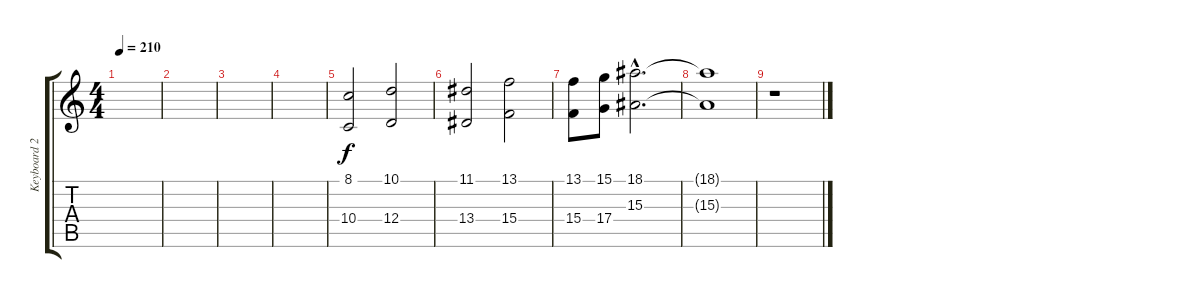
\track ("Keyboard 2" "Keyboard 2") {instrument stringensemble1}
\staff {score tabs}
\tuning (E4 B3 G3 D3 A2 E2) {hide}
\ts (4 4)
\tempo 210
\clef g2
\ks c
|
|
|
|
(8.1 10.4).2 (10.1 12.4).2 |
(11.1 13.4).2 (13.1 15.4).2 |
(13.1 15.4).8 (15.1 17.4).8 (18.1{hac} 15.3{hac}).2{d} |
(18.1{t} 15.3{t}).1 |
r.1
